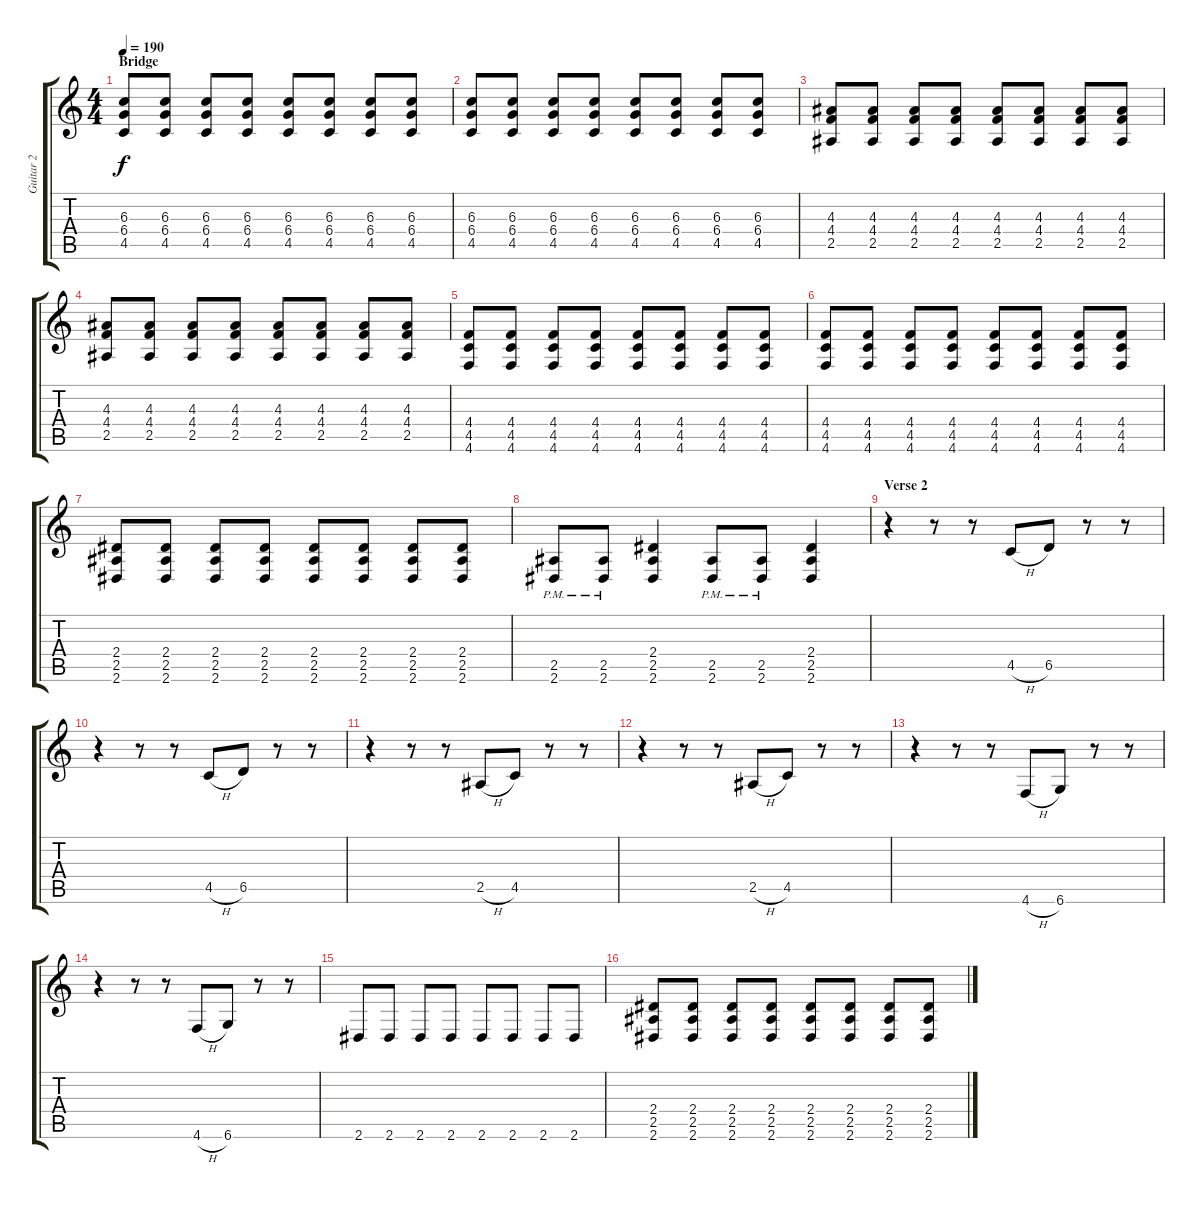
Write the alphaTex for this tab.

\track ("Guitar 2" "Guitar 2") {instrument distortionguitar}
\staff {score tabs}
\tuning (Eb4 Bb3 Gb3 Db3 Ab2 Db2) {hide}
\ts (4 4)
\section ("" "Bridge")
\tempo 190
\clef g2
\ks c
(6.3 6.4 4.5).8{dy f} (6.3 6.4 4.5).8 (6.3 6.4 4.5).8 (6.3 6.4 4.5).8 (6.3 6.4 4.5).8 (6.3 6.4 4.5).8 (6.3 6.4 4.5).8 (6.3 6.4 4.5).8 |
(6.3 6.4 4.5).8 (6.3 6.4 4.5).8 (6.3 6.4 4.5).8 (6.3 6.4 4.5).8 (6.3 6.4 4.5).8 (6.3 6.4 4.5).8 (6.3 6.4 4.5).8 (6.3 6.4 4.5).8 |
(4.3 4.4 2.5).8 (4.3 4.4 2.5).8 (4.3 4.4 2.5).8 (4.3 4.4 2.5).8 (4.3 4.4 2.5).8 (4.3 4.4 2.5).8 (4.3 4.4 2.5).8 (4.3 4.4 2.5).8 |
(4.3 4.4 2.5).8 (4.3 4.4 2.5).8 (4.3 4.4 2.5).8 (4.3 4.4 2.5).8 (4.3 4.4 2.5).8 (4.3 4.4 2.5).8 (4.3 4.4 2.5).8 (4.3 4.4 2.5).8 |
(4.4 4.5 4.6).8 (4.4 4.5 4.6).8 (4.4 4.5 4.6).8 (4.4 4.5 4.6).8 (4.4 4.5 4.6).8 (4.4 4.5 4.6).8 (4.4 4.5 4.6).8 (4.4 4.5 4.6).8 |
(4.4 4.5 4.6).8 (4.4 4.5 4.6).8 (4.4 4.5 4.6).8 (4.4 4.5 4.6).8 (4.4 4.5 4.6).8 (4.4 4.5 4.6).8 (4.4 4.5 4.6).8 (4.4 4.5 4.6).8 |
(2.4 2.5 2.6).8 (2.4 2.5 2.6).8 (2.4 2.5 2.6).8 (2.4 2.5 2.6).8 (2.4 2.5 2.6).8 (2.4 2.5 2.6).8 (2.4 2.5 2.6).8 (2.4 2.5 2.6).8 |
(2.5{pm} 2.6{pm}).8 (2.5{pm} 2.6{pm}).8 (2.4 2.5 2.6).4 (2.5{pm} 2.6{pm}).8 (2.5{pm} 2.6{pm}).8 (2.4 2.5 2.6).4 |
\section ("" "Verse 2")
r.4{balance 8} r.8 r.8 4.5{h}.8 6.5.8 r.8 r.8 |
r.4 r.8 r.8 4.5{h}.8 6.5.8 r.8 r.8 |
r.4 r.8 r.8 2.5{h}.8 4.5.8 r.8 r.8 |
r.4 r.8 r.8 2.5{h}.8 4.5.8 r.8 r.8 |
r.4 r.8 r.8 4.6{h}.8 6.6.8 r.8 r.8 |
r.4 r.8 r.8 4.6{h}.8 6.6.8 r.8 r.8 |
2.6.8 2.6.8 2.6.8 2.6.8 2.6.8 2.6.8 2.6.8 2.6.8 |
(2.4 2.5 2.6).8 (2.4 2.5 2.6).8 (2.4 2.5 2.6).8 (2.4 2.5 2.6).8 (2.4 2.5 2.6).8 (2.4 2.5 2.6).8 (2.4 2.5 2.6).8 (2.4 2.5 2.6).8
